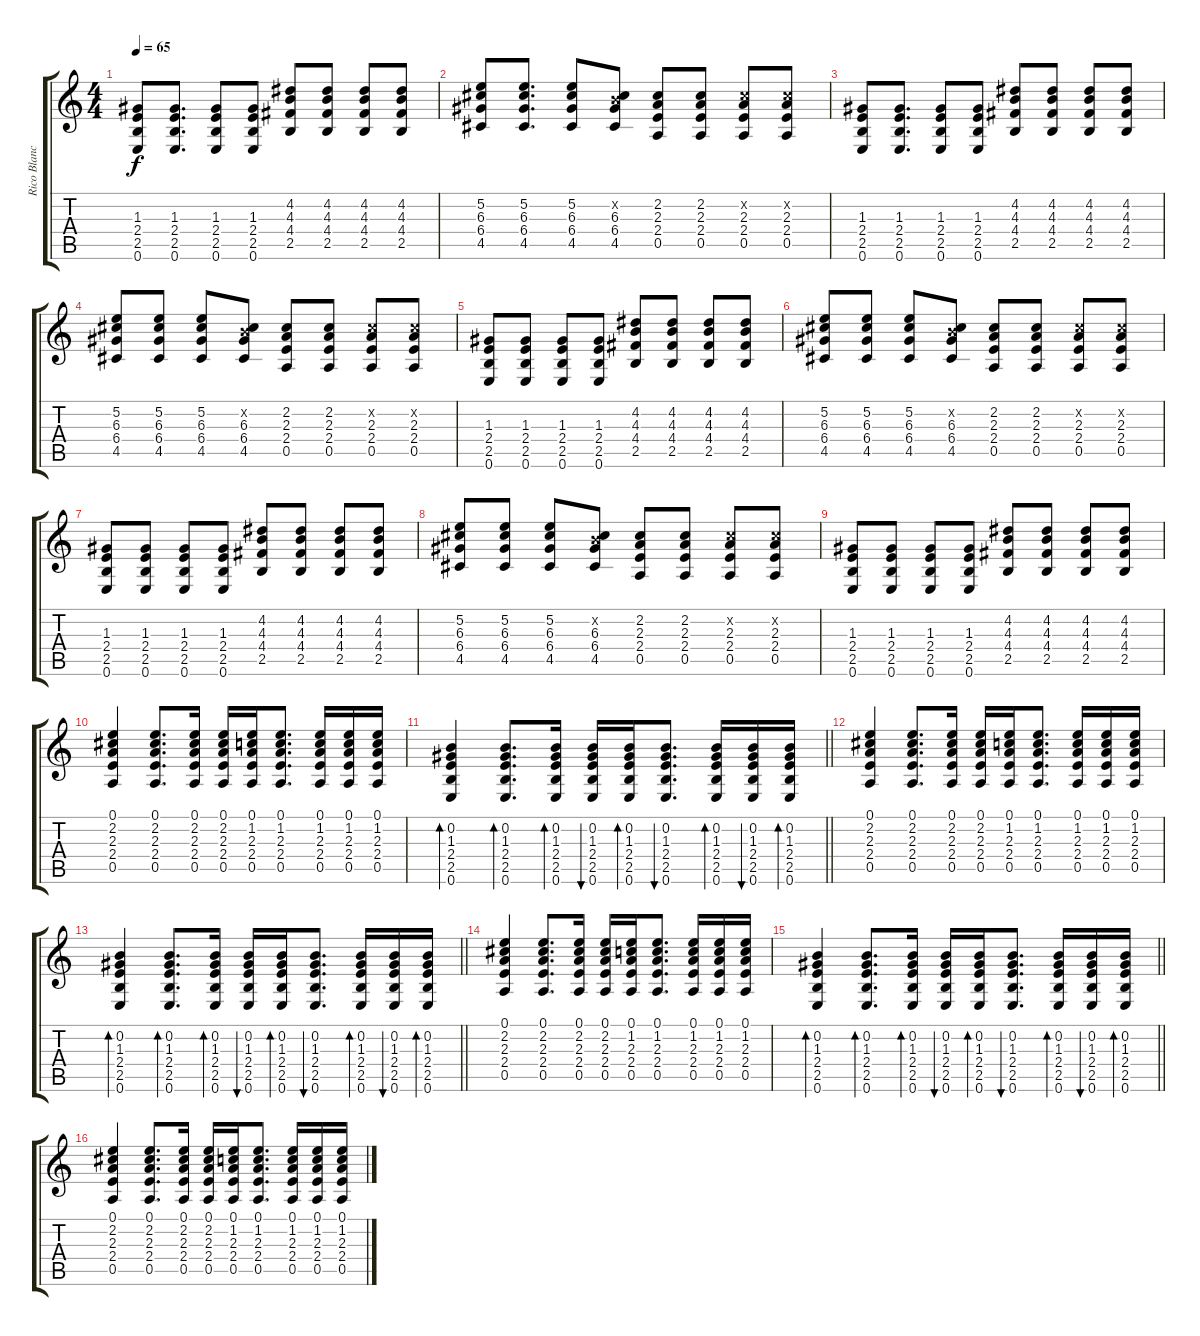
\track ("Rico Blanco" "Rico Blanc") {instrument acousticguitarsteel}
\staff {score tabs}
\tuning (E4 B3 G3 D3 A2 E2) {hide}
\ts (4 4)
\tempo 65
\clef g2
\ks c
(1.3 2.4 2.5 0.6).8{dy f} (1.3 2.4 2.5 0.6).8{d} (1.3 2.4 2.5 0.6).8 (1.3 2.4 2.5 0.6).8 (4.2 4.3 4.4 2.5).8 (4.2 4.3 4.4 2.5).8 (4.2 4.3 4.4 2.5).8 (4.2 4.3 4.4 2.5).8 |
(5.2 6.3 6.4 4.5).8 (5.2 6.3 6.4 4.5).8{d} (5.2 6.3 6.4 4.5).8 (0.2{x} 6.3 6.4 4.5).8 (2.2 2.3 2.4 0.5).8 (2.2 2.3 2.4 0.5).8 (2.2{x} 2.3 2.4 0.5).8 (2.2{x} 2.3 2.4 0.5).8 |
(1.3 2.4 2.5 0.6).8 (1.3 2.4 2.5 0.6).8{d} (1.3 2.4 2.5 0.6).8 (1.3 2.4 2.5 0.6).8 (4.2 4.3 4.4 2.5).8 (4.2 4.3 4.4 2.5).8 (4.2 4.3 4.4 2.5).8 (4.2 4.3 4.4 2.5).8 |
(5.2 6.3 6.4 4.5).8 (5.2 6.3 6.4 4.5).8 (5.2 6.3 6.4 4.5).8 (0.2{x} 6.3 6.4 4.5).8 (2.2 2.3 2.4 0.5).8 (2.2 2.3 2.4 0.5).8 (2.2{x} 2.3 2.4 0.5).8 (2.2{x} 2.3 2.4 0.5).8 |
(1.3 2.4 2.5 0.6).8 (1.3 2.4 2.5 0.6).8 (1.3 2.4 2.5 0.6).8 (1.3 2.4 2.5 0.6).8 (4.2 4.3 4.4 2.5).8 (4.2 4.3 4.4 2.5).8 (4.2 4.3 4.4 2.5).8 (4.2 4.3 4.4 2.5).8 |
(5.2 6.3 6.4 4.5).8 (5.2 6.3 6.4 4.5).8 (5.2 6.3 6.4 4.5).8 (0.2{x} 6.3 6.4 4.5).8 (2.2 2.3 2.4 0.5).8 (2.2 2.3 2.4 0.5).8 (2.2{x} 2.3 2.4 0.5).8 (2.2{x} 2.3 2.4 0.5).8 |
(1.3 2.4 2.5 0.6).8 (1.3 2.4 2.5 0.6).8 (1.3 2.4 2.5 0.6).8 (1.3 2.4 2.5 0.6).8 (4.2 4.3 4.4 2.5).8 (4.2 4.3 4.4 2.5).8 (4.2 4.3 4.4 2.5).8 (4.2 4.3 4.4 2.5).8 |
(5.2 6.3 6.4 4.5).8 (5.2 6.3 6.4 4.5).8 (5.2 6.3 6.4 4.5).8 (0.2{x} 6.3 6.4 4.5).8 (2.2 2.3 2.4 0.5).8 (2.2 2.3 2.4 0.5).8 (2.2{x} 2.3 2.4 0.5).8 (2.2{x} 2.3 2.4 0.5).8 |
(1.3 2.4 2.5 0.6).8 (1.3 2.4 2.5 0.6).8 (1.3 2.4 2.5 0.6).8 (1.3 2.4 2.5 0.6).8 (4.2 4.3 4.4 2.5).8 (4.2 4.3 4.4 2.5).8 (4.2 4.3 4.4 2.5).8 (4.2 4.3 4.4 2.5).8 |
(0.1 2.2 2.3 2.4 0.5).4 (0.1 2.2 2.3 2.4 0.5).8{d} (0.1 2.2 2.3 2.4 0.5).16 (0.1 2.2 2.3 2.4 0.5).16 (0.1 1.2 2.3 2.4 0.5).16 (0.1 1.2 2.3 2.4 0.5).8{d} (0.1 1.2 2.3 2.4 0.5).16 (0.1 1.2 2.3 2.4 0.5).16 (0.1 1.2 2.3 2.4 0.5).16 |
\barLineRight lightlight
(0.2 1.3 2.4 2.5 0.6).4{bd 60} (0.2 1.3 2.4 2.5 0.6).8{d bd 60} (0.2 1.3 2.4 2.5 0.6).16{bd 60} (0.2 1.3 2.4 2.5 0.6).16{bu 60} (0.2 1.3 2.4 2.5 0.6).16{bd 60} (0.2 1.3 2.4 2.5 0.6).8{d bu 60} (0.2 1.3 2.4 2.5 0.6).16{bd 60} (0.2 1.3 2.4 2.5 0.6).16{bu 60} (0.2 1.3 2.4 2.5 0.6).16{bd 60} |
(0.1 2.2 2.3 2.4 0.5).4 (0.1 2.2 2.3 2.4 0.5).8{d} (0.1 2.2 2.3 2.4 0.5).16 (0.1 2.2 2.3 2.4 0.5).16 (0.1 1.2 2.3 2.4 0.5).16 (0.1 1.2 2.3 2.4 0.5).8{d} (0.1 1.2 2.3 2.4 0.5).16 (0.1 1.2 2.3 2.4 0.5).16 (0.1 1.2 2.3 2.4 0.5).16 |
\barLineRight lightlight
(0.2 1.3 2.4 2.5 0.6).4{bd 60} (0.2 1.3 2.4 2.5 0.6).8{d bd 60} (0.2 1.3 2.4 2.5 0.6).16{bd 60} (0.2 1.3 2.4 2.5 0.6).16{bu 60} (0.2 1.3 2.4 2.5 0.6).16{bd 60} (0.2 1.3 2.4 2.5 0.6).8{d bu 60} (0.2 1.3 2.4 2.5 0.6).16{bd 60} (0.2 1.3 2.4 2.5 0.6).16{bu 60} (0.2 1.3 2.4 2.5 0.6).16{bd 60} |
(0.1 2.2 2.3 2.4 0.5).4 (0.1 2.2 2.3 2.4 0.5).8{d} (0.1 2.2 2.3 2.4 0.5).16 (0.1 2.2 2.3 2.4 0.5).16 (0.1 1.2 2.3 2.4 0.5).16 (0.1 1.2 2.3 2.4 0.5).8{d} (0.1 1.2 2.3 2.4 0.5).16 (0.1 1.2 2.3 2.4 0.5).16 (0.1 1.2 2.3 2.4 0.5).16 |
\barLineRight lightlight
(0.2 1.3 2.4 2.5 0.6).4{bd 60} (0.2 1.3 2.4 2.5 0.6).8{d bd 60} (0.2 1.3 2.4 2.5 0.6).16{bd 60} (0.2 1.3 2.4 2.5 0.6).16{bu 60} (0.2 1.3 2.4 2.5 0.6).16{bd 60} (0.2 1.3 2.4 2.5 0.6).8{d bu 60} (0.2 1.3 2.4 2.5 0.6).16{bd 60} (0.2 1.3 2.4 2.5 0.6).16{bu 60} (0.2 1.3 2.4 2.5 0.6).16{bd 60} |
(0.1 2.2 2.3 2.4 0.5).4 (0.1 2.2 2.3 2.4 0.5).8{d} (0.1 2.2 2.3 2.4 0.5).16 (0.1 2.2 2.3 2.4 0.5).16 (0.1 1.2 2.3 2.4 0.5).16 (0.1 1.2 2.3 2.4 0.5).8{d} (0.1 1.2 2.3 2.4 0.5).16 (0.1 1.2 2.3 2.4 0.5).16 (0.1 1.2 2.3 2.4 0.5).16
